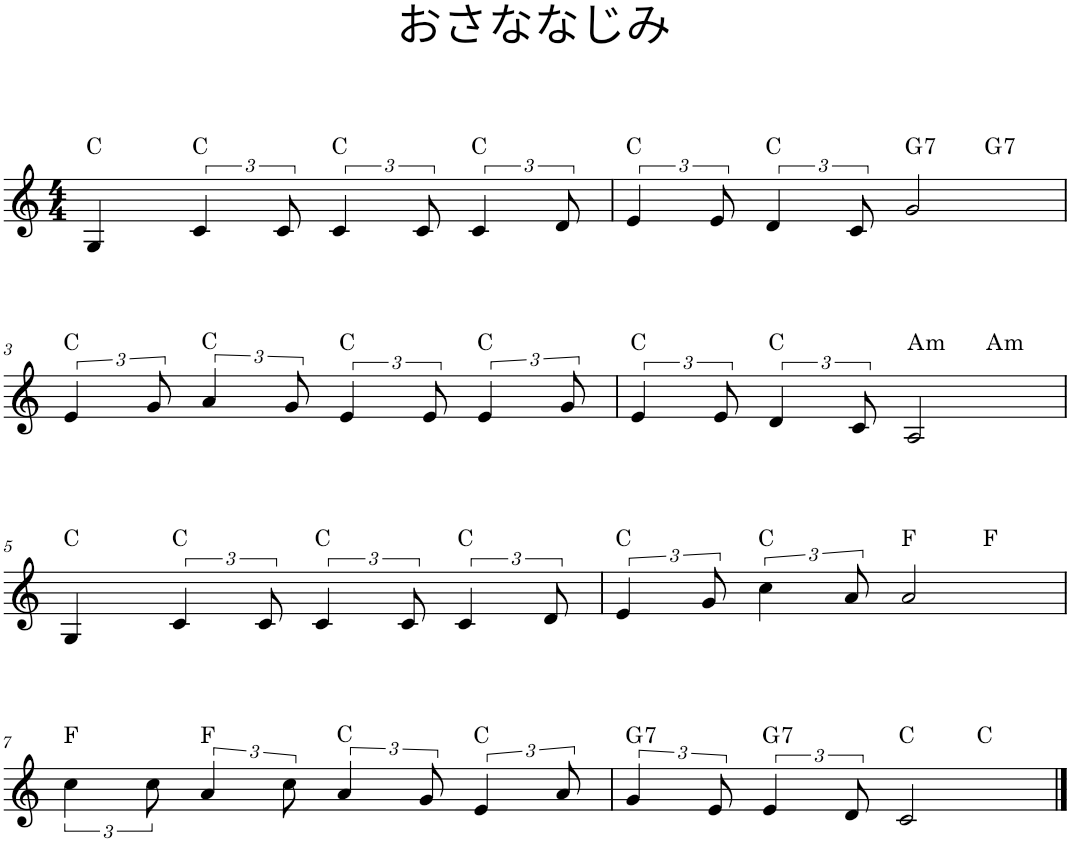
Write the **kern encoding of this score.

**kern	**harte
*part1	*part1
*staff1	*
*I"Piano	*
*I'Pno.	*
*clefG2	*
*k[]	*
*M4/4	*
=1	=1
4G/	C:maj
6c/	C:maj
12c/	.
6c/	C:maj
12c/	.
6c/	C:maj
12d/	.
=2	=2
*^	*
6e/	2.ryy	C:maj
12e/	.	.
6d/	.	C:maj
12c/	.	.
!	!	!LO:H:kt=7
2g/	.	G:7
!	!	!LO:H:kt=7
.	4ryy	G:7
*v	*v	*
!!LO:LB:g=z
=3	=3
6e/	C:maj
12g/	.
6a/	C:maj
12g/	.
6e/	C:maj
12e/	.
6e/	C:maj
12g/	.
=4	=4
*^	*
6e/	2.ryy	C:maj
12e/	.	.
6d/	.	C:maj
12c/	.	.
!	!	!LO:H:kt=m
2A/	.	A:min
!	!	!LO:H:kt=m
.	4ryy	A:min
*v	*v	*
!!LO:LB:g=z
=5	=5
4G/	C:maj
6c/	C:maj
12c/	.
6c/	C:maj
12c/	.
6c/	C:maj
12d/	.
=6	=6
*^	*
6e/	2.ryy	C:maj
12g/	.	.
6cc\	.	C:maj
12a/	.	.
2a/	.	F:maj
.	4ryy	F:maj
*v	*v	*
!!LO:LB:g=z
=7	=7
6cc\	F:maj
12cc\	.
6a/	F:maj
12cc\	.
6a/	C:maj
12g/	.
6e/	C:maj
12a/	.
=8	=8
!	!LO:H:kt=7
*^	*
6g/	2.ryy	G:7
12e/	.	.
!	!	!LO:H:kt=7
6e/	.	G:7
12d/	.	.
2c/	.	C:maj
.	4ryy	C:maj
*v	*v	*
==	==
*-	*-
